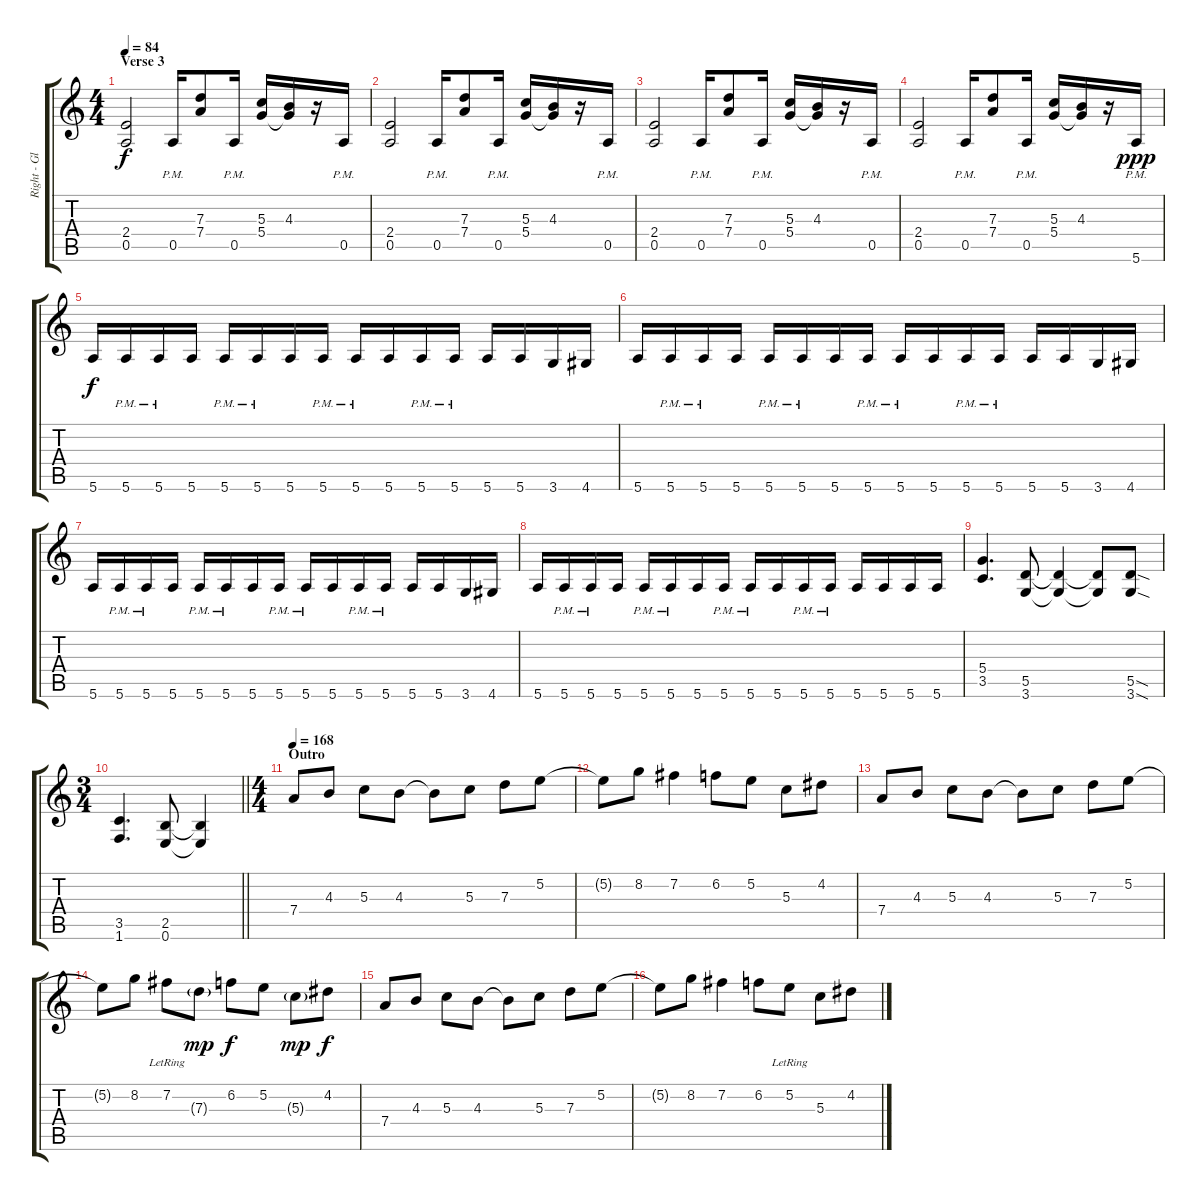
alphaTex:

\track ("Right - Glenn Tipton" "Right - Gl") {instrument distortionguitar}
\staff {score tabs}
\tuning (E4 B3 G3 D3 A2 E2) {hide}
\ts (4 4)
\section ("" "Verse 3")
\tempo 84
\clef g2
\ks c
(2.4 0.5).2{dy f} 0.5{pm}.16 (7.3 7.4).8 0.5{pm}.16 (5.3 5.4).16 (4.3 5.4{t}).16 r.16 0.5{pm}.16 |
(2.4 0.5).2 0.5{pm}.16 (7.3 7.4).8 0.5{pm}.16 (5.3 5.4).16 (4.3 5.4{t}).16 r.16 0.5{pm}.16 |
(2.4 0.5).2 0.5{pm}.16 (7.3 7.4).8 0.5{pm}.16 (5.3 5.4).16 (4.3 5.4{t}).16 r.16 0.5{pm}.16 |
(2.4 0.5).2 0.5{pm}.16 (7.3 7.4).8 0.5{pm}.16 (5.3 5.4).16 (4.3 5.4{t}).16 r.16 5.6{pm}.16{dy ppp} |
5.6.16{dy f} 5.6{pm}.16 5.6{pm}.16 5.6.16 5.6{pm}.16 5.6{pm}.16 5.6.16 5.6{pm}.16 5.6{pm}.16 5.6.16 5.6{pm}.16 5.6{pm}.16 5.6.16 5.6.16 3.6.16 4.6.16 |
5.6.16 5.6{pm}.16 5.6{pm}.16 5.6.16 5.6{pm}.16 5.6{pm}.16 5.6.16 5.6{pm}.16 5.6{pm}.16 5.6.16 5.6{pm}.16 5.6{pm}.16 5.6.16 5.6.16 3.6.16 4.6.16 |
5.6.16 5.6{pm}.16 5.6{pm}.16 5.6.16 5.6{pm}.16 5.6{pm}.16 5.6.16 5.6{pm}.16 5.6{pm}.16 5.6.16 5.6{pm}.16 5.6{pm}.16 5.6.16 5.6.16 3.6.16 4.6.16 |
5.6.16 5.6{pm}.16 5.6{pm}.16 5.6.16 5.6{pm}.16 5.6{pm}.16 5.6.16 5.6{pm}.16 5.6{pm}.16 5.6.16 5.6{pm}.16 5.6{pm}.16 5.6.16 5.6.16 5.6.16 5.6.16 |
(5.4 3.5).4{d} (5.5 3.6).8 (5.5{t} 3.6{t}).4 (5.5{t} 3.6{t}).8 (5.5{sod} 3.6{sod}).8 |
\ts (3 4)
\barLineRight lightlight
(3.5 1.6).4{d} (2.5 0.6).8 (2.5{t} 0.6{t}).4 |
\ts (4 4)
\section ("" "Outro")
\tempo 168
7.4.8 4.3.8 5.3.8 4.3.8 4.3{t}.8 5.3.8 7.3.8 5.2.8 |
5.2{t}.8 8.2.8 7.2.4 6.2.8 5.2.8 5.3.8 4.2.8 |
7.4.8 4.3.8 5.3.8 4.3.8 4.3{t}.8 5.3.8 7.3.8 5.2.8 |
5.2{t}.8 8.2.8 7.2{lr}.8 7.3{g}.8{dy mp} 6.2.8{dy f} 5.2.8 5.3{g}.8{dy mp} 4.2.8{dy f} |
7.4.8 4.3.8 5.3.8 4.3.8 4.3{t}.8 5.3.8 7.3.8 5.2.8 |
5.2{t}.8 8.2.8 7.2.4 6.2.8 5.2{lr}.8 5.3.8 4.2.8
